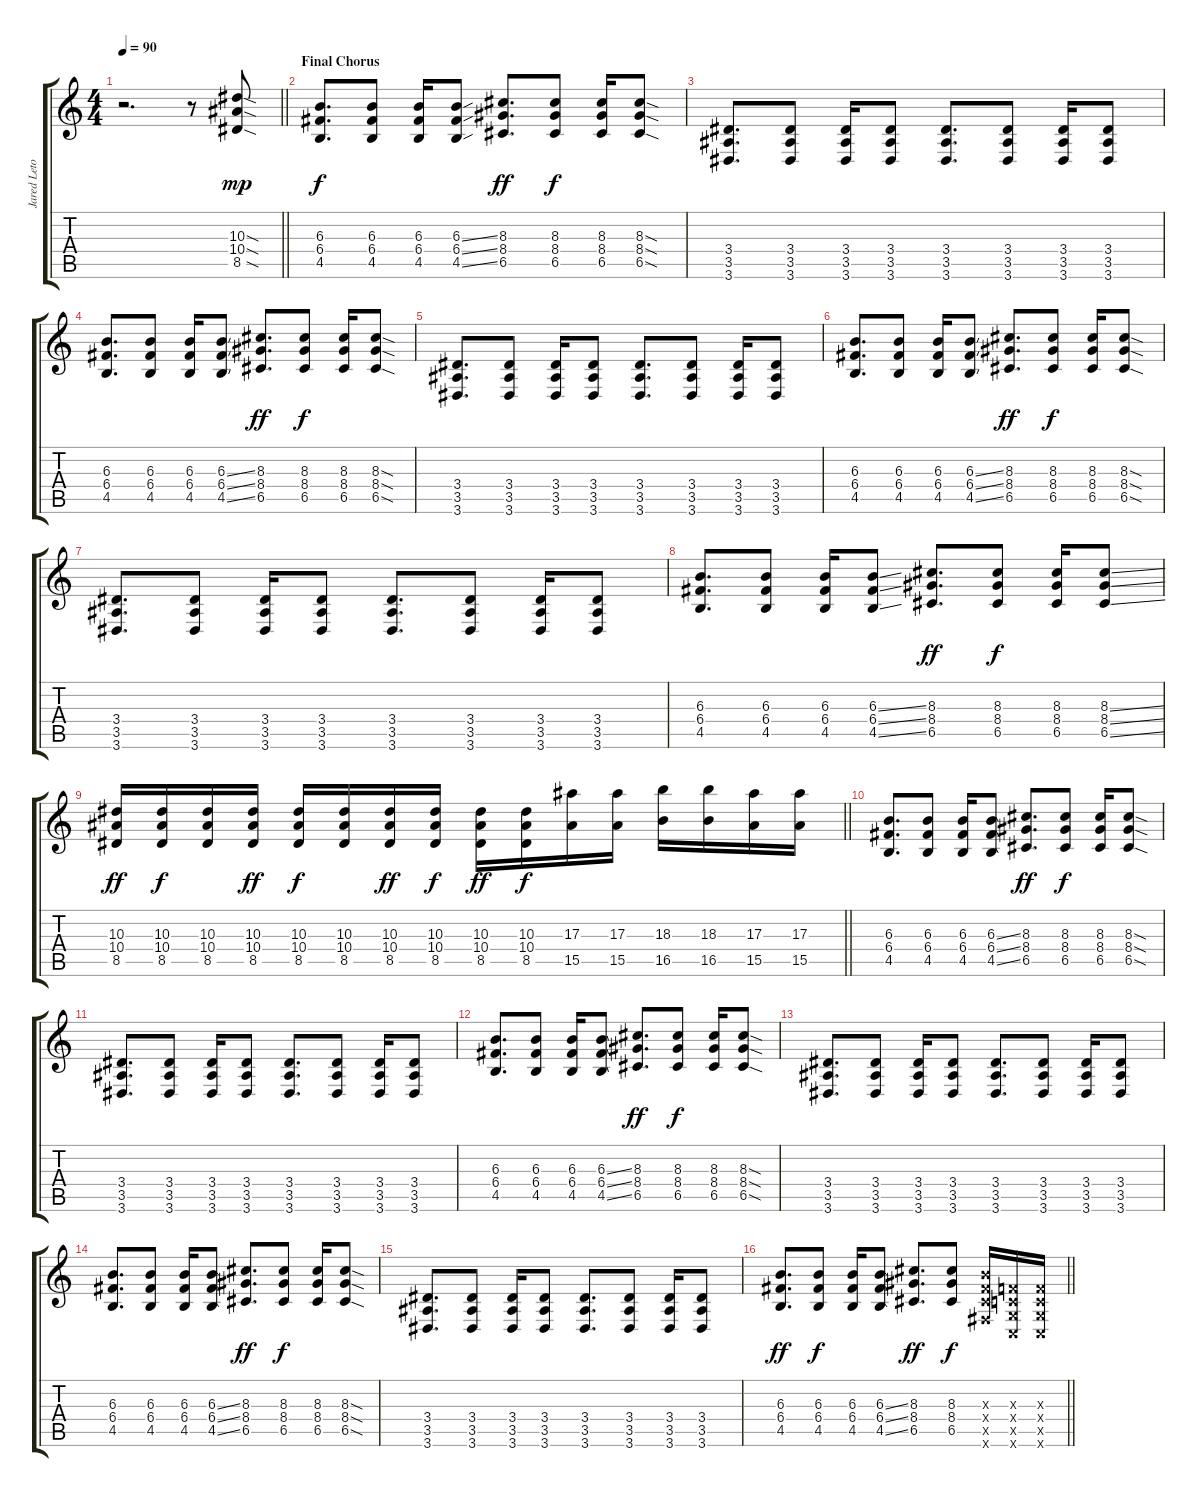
\track ("Jared Leto - Guitar" "Jared Leto") {instrument overdrivenguitar}
\staff {score tabs}
\tuning (D4 A3 F3 C3 G2 C2) {hide}
\ts (4 4)
\tempo 90
\clef g2
\barLineRight lightlight
\ks c
r.2{d dy f} r.8 (10.3{sod} 10.4{sod} 8.5{sod}).8{dy mp volume 13} |
\section ("" "Final Chorus")
(6.3 6.4 4.5).8{d dy f} (6.3 6.4 4.5).8 (6.3 6.4 4.5).16 (6.3{ss} 6.4{ss} 4.5{ss}).8 (8.3 8.4 6.5).8{d dy ff} (8.3 8.4 6.5).8{dy f} (8.3 8.4 6.5).16 (8.3{sod} 8.4{sod} 6.5{sod}).8 |
(3.4 3.5 3.6).8{d} (3.4 3.5 3.6).8 (3.4 3.5 3.6).16 (3.4 3.5 3.6).8 (3.4 3.5 3.6).8{d} (3.4 3.5 3.6).8 (3.4 3.5 3.6).16 (3.4 3.5 3.6).8 |
(6.3 6.4 4.5).8{d} (6.3 6.4 4.5).8 (6.3 6.4 4.5).16 (6.3{ss} 6.4{ss} 4.5{ss}).8 (8.3 8.4 6.5).8{d dy ff} (8.3 8.4 6.5).8{dy f} (8.3 8.4 6.5).16 (8.3{sod} 8.4{sod} 6.5{sod}).8 |
(3.4 3.5 3.6).8{d} (3.4 3.5 3.6).8 (3.4 3.5 3.6).16 (3.4 3.5 3.6).8 (3.4 3.5 3.6).8{d} (3.4 3.5 3.6).8 (3.4 3.5 3.6).16 (3.4 3.5 3.6).8 |
(6.3 6.4 4.5).8{d} (6.3 6.4 4.5).8 (6.3 6.4 4.5).16 (6.3{ss} 6.4{ss} 4.5{ss}).8 (8.3 8.4 6.5).8{d dy ff} (8.3 8.4 6.5).8{dy f} (8.3 8.4 6.5).16 (8.3{sod} 8.4{sod} 6.5{sod}).8 |
(3.4 3.5 3.6).8{d} (3.4 3.5 3.6).8 (3.4 3.5 3.6).16 (3.4 3.5 3.6).8 (3.4 3.5 3.6).8{d} (3.4 3.5 3.6).8 (3.4 3.5 3.6).16 (3.4 3.5 3.6).8 |
(6.3 6.4 4.5).8{d} (6.3 6.4 4.5).8 (6.3 6.4 4.5).16 (6.3{ss} 6.4{ss} 4.5{ss}).8 (8.3 8.4 6.5).8{d dy ff} (8.3 8.4 6.5).8{dy f} (8.3 8.4 6.5).16 (8.3{ss} 8.4{ss} 6.5{ss}).8 |
\barLineRight lightlight
(10.3 10.4 8.5).16{dy ff} (10.3 10.4 8.5).16{dy f} (10.3 10.4 8.5).16 (10.3 10.4 8.5).16{dy ff} (10.3 10.4 8.5).16{dy f} (10.3 10.4 8.5).16 (10.3 10.4 8.5).16{dy ff} (10.3 10.4 8.5).16{dy f} (10.3 10.4 8.5).16{dy ff} (10.3 10.4 8.5).16{dy f} (17.3 15.5).16{balance 0} (17.3 15.5).16 (18.3 16.5).16 (18.3 16.5).16 (17.3 15.5).16 (17.3 15.5).16 |
\section ("" "")
(6.3 6.4 4.5).8{d} (6.3 6.4 4.5).8 (6.3 6.4 4.5).16 (6.3{ss} 6.4{ss} 4.5{ss}).8 (8.3 8.4 6.5).8{d dy ff} (8.3 8.4 6.5).8{dy f} (8.3 8.4 6.5).16 (8.3{sod} 8.4{sod} 6.5{sod}).8 |
(3.4 3.5 3.6).8{d} (3.4 3.5 3.6).8 (3.4 3.5 3.6).16 (3.4 3.5 3.6).8 (3.4 3.5 3.6).8{d} (3.4 3.5 3.6).8 (3.4 3.5 3.6).16 (3.4 3.5 3.6).8 |
(6.3 6.4 4.5).8{d} (6.3 6.4 4.5).8 (6.3 6.4 4.5).16 (6.3{ss} 6.4{ss} 4.5{ss}).8 (8.3 8.4 6.5).8{d dy ff} (8.3 8.4 6.5).8{dy f} (8.3 8.4 6.5).16 (8.3{sod} 8.4{sod} 6.5{sod}).8 |
(3.4 3.5 3.6).8{d} (3.4 3.5 3.6).8 (3.4 3.5 3.6).16 (3.4 3.5 3.6).8 (3.4 3.5 3.6).8{d} (3.4 3.5 3.6).8 (3.4 3.5 3.6).16 (3.4 3.5 3.6).8 |
(6.3 6.4 4.5).8{d} (6.3 6.4 4.5).8 (6.3 6.4 4.5).16 (6.3{ss} 6.4{ss} 4.5{ss}).8 (8.3 8.4 6.5).8{d dy ff} (8.3 8.4 6.5).8{dy f} (8.3 8.4 6.5).16 (8.3{sod} 8.4{sod} 6.5{sod}).8 |
(3.4 3.5 3.6).8{d} (3.4 3.5 3.6).8 (3.4 3.5 3.6).16 (3.4 3.5 3.6).8 (3.4 3.5 3.6).8{d} (3.4 3.5 3.6).8 (3.4 3.5 3.6).16 (3.4 3.5 3.6).8 |
\barLineRight lightlight
(6.3 6.4 4.5).8{d dy ff} (6.3 6.4 4.5).8{dy f} (6.3 6.4 4.5).16 (6.3{ss} 6.4{ss} 4.5{ss}).8 (8.3 8.4 6.5).8{d dy ff} (8.3 8.4 6.5).8{dy f} (6.3{x} 6.4{x} 6.5{x} 6.6{x}).16 (0.3{x} 0.4{x} 0.5{x} 0.6{x}).16 (0.3{x} 0.4{x} 0.5{x} 0.6{x}).16
